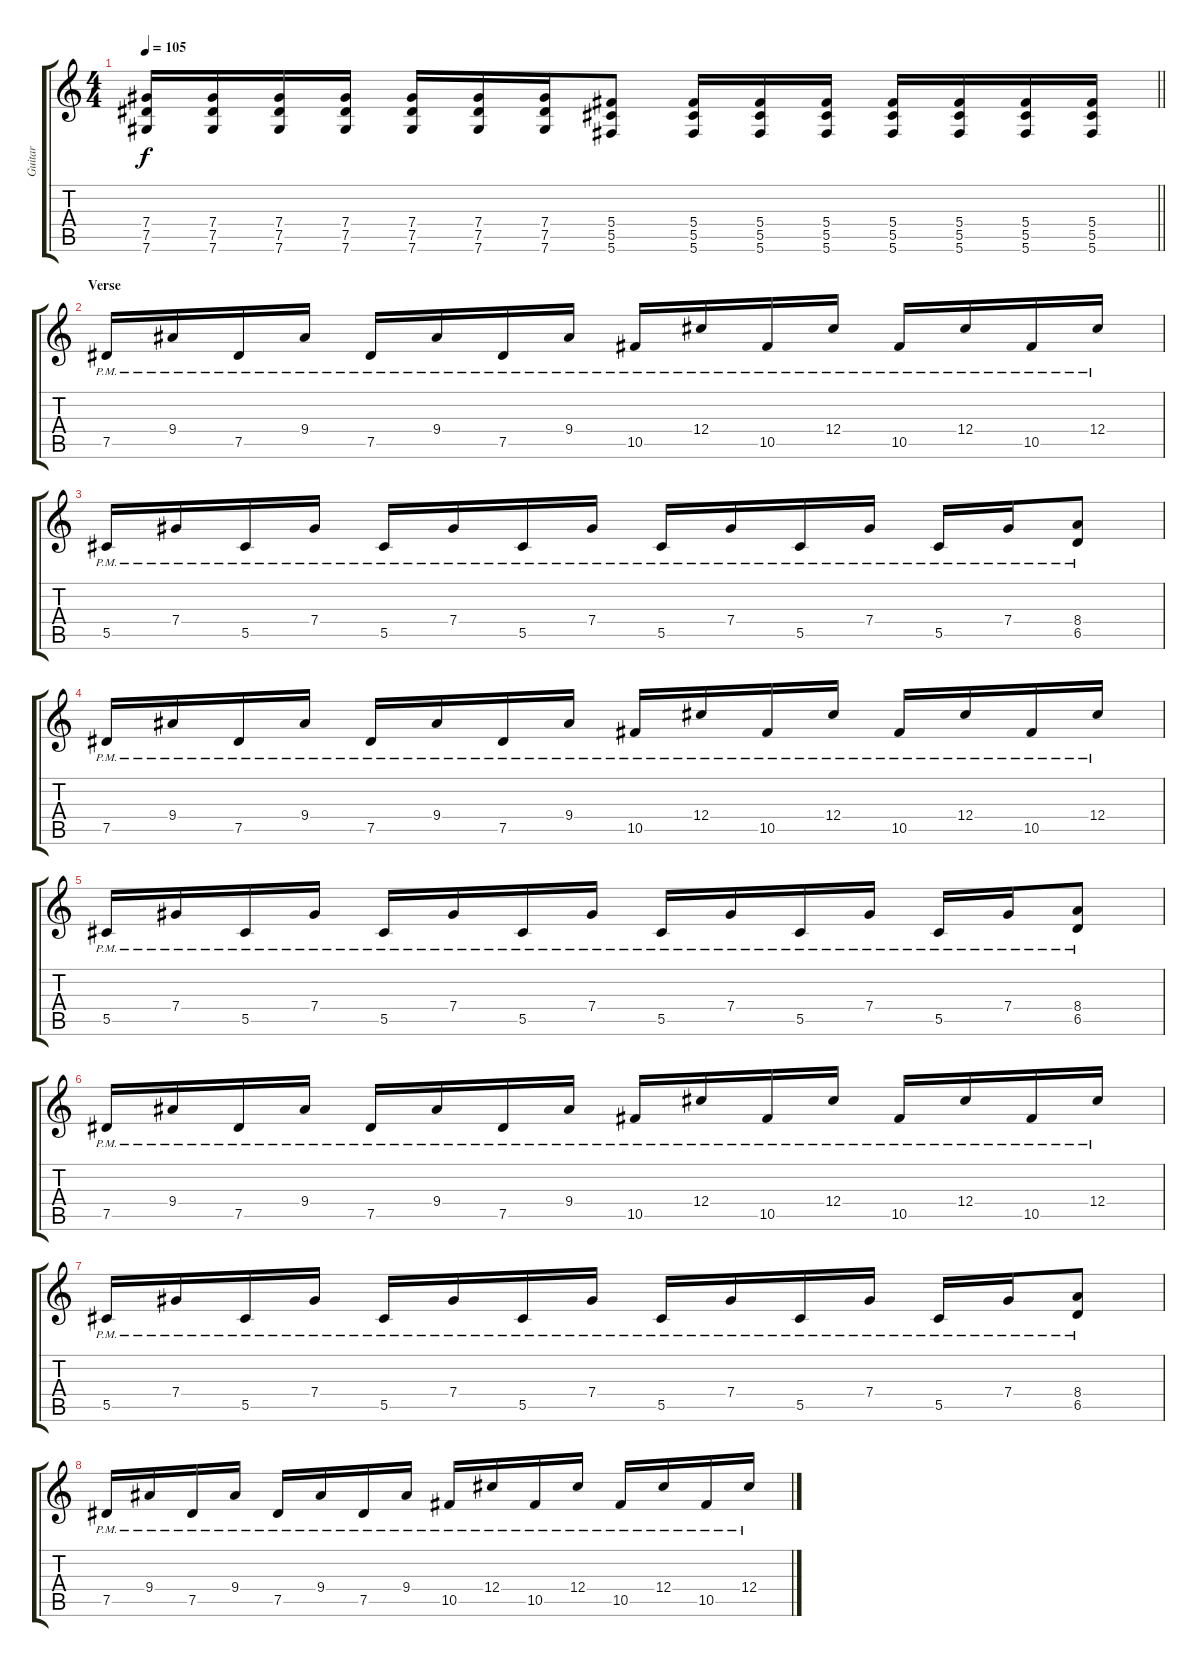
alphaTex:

\track ("Guitar" "Guitar") {instrument distortionguitar}
\staff {score tabs}
\tuning (Eb4 Bb3 Gb3 Db3 Ab2 Db2) {hide}
\ts (4 4)
\tempo 105
\clef g2
\barLineRight lightlight
\ks c
(7.4 7.5 7.6).16{dy f} (7.4 7.5 7.6).16 (7.4 7.5 7.6).16 (7.4 7.5 7.6).16 (7.4 7.5 7.6).16 (7.4 7.5 7.6).16 (7.4 7.5 7.6).16 (5.4 5.5 5.6).8 (5.4 5.5 5.6).16 (5.4 5.5 5.6).16 (5.4 5.5 5.6).16 (5.4 5.5 5.6).16 (5.4 5.5 5.6).16 (5.4 5.5 5.6).16 (5.4 5.5 5.6).16 |
\section ("" "Verse")
7.5{pm}.16 9.4{pm}.16 7.5{pm}.16 9.4{pm}.16 7.5{pm}.16 9.4{pm}.16 7.5{pm}.16 9.4{pm}.16 10.5{pm}.16 12.4{pm}.16 10.5{pm}.16 12.4{pm}.16 10.5{pm}.16 12.4{pm}.16 10.5{pm}.16 12.4{pm}.16 |
5.5{pm}.16 7.4{pm}.16 5.5{pm}.16 7.4{pm}.16 5.5{pm}.16 7.4{pm}.16 5.5{pm}.16 7.4{pm}.16 5.5{pm}.16 7.4{pm}.16 5.5{pm}.16 7.4{pm}.16 5.5{pm}.16 7.4{pm}.16 (8.4{pm} 6.5{pm}).8 |
7.5{pm}.16 9.4{pm}.16 7.5{pm}.16 9.4{pm}.16 7.5{pm}.16 9.4{pm}.16 7.5{pm}.16 9.4{pm}.16 10.5{pm}.16 12.4{pm}.16 10.5{pm}.16 12.4{pm}.16 10.5{pm}.16 12.4{pm}.16 10.5{pm}.16 12.4{pm}.16 |
5.5{pm}.16 7.4{pm}.16 5.5{pm}.16 7.4{pm}.16 5.5{pm}.16 7.4{pm}.16 5.5{pm}.16 7.4{pm}.16 5.5{pm}.16 7.4{pm}.16 5.5{pm}.16 7.4{pm}.16 5.5{pm}.16 7.4{pm}.16 (8.4{pm} 6.5{pm}).8 |
7.5{pm}.16 9.4{pm}.16 7.5{pm}.16 9.4{pm}.16 7.5{pm}.16 9.4{pm}.16 7.5{pm}.16 9.4{pm}.16 10.5{pm}.16 12.4{pm}.16 10.5{pm}.16 12.4{pm}.16 10.5{pm}.16 12.4{pm}.16 10.5{pm}.16 12.4{pm}.16 |
5.5{pm}.16 7.4{pm}.16 5.5{pm}.16 7.4{pm}.16 5.5{pm}.16 7.4{pm}.16 5.5{pm}.16 7.4{pm}.16 5.5{pm}.16 7.4{pm}.16 5.5{pm}.16 7.4{pm}.16 5.5{pm}.16 7.4{pm}.16 (8.4{pm} 6.5{pm}).8 |
7.5{pm}.16 9.4{pm}.16 7.5{pm}.16 9.4{pm}.16 7.5{pm}.16 9.4{pm}.16 7.5{pm}.16 9.4{pm}.16 10.5{pm}.16 12.4{pm}.16 10.5{pm}.16 12.4{pm}.16 10.5{pm}.16 12.4{pm}.16 10.5{pm}.16 12.4{pm}.16
